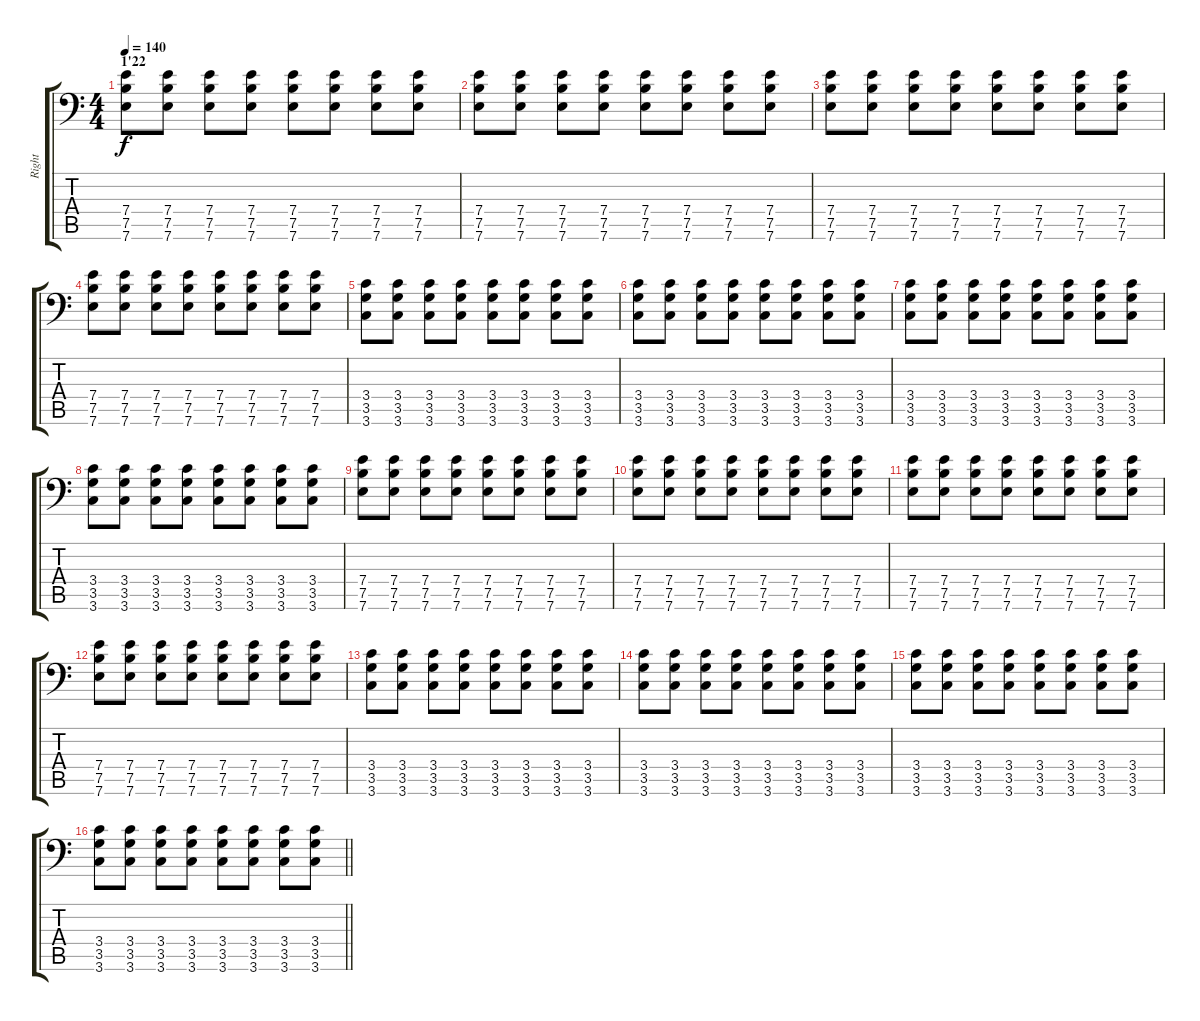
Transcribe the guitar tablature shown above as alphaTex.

\track ("Right" "Right") {instrument distortionguitar}
\staff {score tabs}
\tuning (B3 Gb3 D3 A2 E2 A1) {hide}
\ts (4 4)
\section ("" "1'22")
\tempo 140
\clef f4
\ks c
(7.4 7.5 7.6).8{dy f} (7.4 7.5 7.6).8 (7.4 7.5 7.6).8 (7.4 7.5 7.6).8 (7.4 7.5 7.6).8 (7.4 7.5 7.6).8 (7.4 7.5 7.6).8 (7.4 7.5 7.6).8 |
(7.4 7.5 7.6).8 (7.4 7.5 7.6).8 (7.4 7.5 7.6).8 (7.4 7.5 7.6).8 (7.4 7.5 7.6).8 (7.4 7.5 7.6).8 (7.4 7.5 7.6).8 (7.4 7.5 7.6).8 |
(7.4 7.5 7.6).8 (7.4 7.5 7.6).8 (7.4 7.5 7.6).8 (7.4 7.5 7.6).8 (7.4 7.5 7.6).8 (7.4 7.5 7.6).8 (7.4 7.5 7.6).8 (7.4 7.5 7.6).8 |
(7.4 7.5 7.6).8 (7.4 7.5 7.6).8 (7.4 7.5 7.6).8 (7.4 7.5 7.6).8 (7.4 7.5 7.6).8 (7.4 7.5 7.6).8 (7.4 7.5 7.6).8 (7.4 7.5 7.6).8 |
(3.4 3.5 3.6).8 (3.4 3.5 3.6).8 (3.4 3.5 3.6).8 (3.4 3.5 3.6).8 (3.4 3.5 3.6).8 (3.4 3.5 3.6).8 (3.4 3.5 3.6).8 (3.4 3.5 3.6).8 |
(3.4 3.5 3.6).8 (3.4 3.5 3.6).8 (3.4 3.5 3.6).8 (3.4 3.5 3.6).8 (3.4 3.5 3.6).8 (3.4 3.5 3.6).8 (3.4 3.5 3.6).8 (3.4 3.5 3.6).8 |
(3.4 3.5 3.6).8 (3.4 3.5 3.6).8 (3.4 3.5 3.6).8 (3.4 3.5 3.6).8 (3.4 3.5 3.6).8 (3.4 3.5 3.6).8 (3.4 3.5 3.6).8 (3.4 3.5 3.6).8 |
(3.4 3.5 3.6).8 (3.4 3.5 3.6).8 (3.4 3.5 3.6).8 (3.4 3.5 3.6).8 (3.4 3.5 3.6).8 (3.4 3.5 3.6).8 (3.4 3.5 3.6).8 (3.4 3.5 3.6).8 |
(7.4 7.5 7.6).8 (7.4 7.5 7.6).8 (7.4 7.5 7.6).8 (7.4 7.5 7.6).8 (7.4 7.5 7.6).8 (7.4 7.5 7.6).8 (7.4 7.5 7.6).8 (7.4 7.5 7.6).8 |
(7.4 7.5 7.6).8 (7.4 7.5 7.6).8 (7.4 7.5 7.6).8 (7.4 7.5 7.6).8 (7.4 7.5 7.6).8 (7.4 7.5 7.6).8 (7.4 7.5 7.6).8 (7.4 7.5 7.6).8 |
(7.4 7.5 7.6).8 (7.4 7.5 7.6).8 (7.4 7.5 7.6).8 (7.4 7.5 7.6).8 (7.4 7.5 7.6).8 (7.4 7.5 7.6).8 (7.4 7.5 7.6).8 (7.4 7.5 7.6).8 |
(7.4 7.5 7.6).8 (7.4 7.5 7.6).8 (7.4 7.5 7.6).8 (7.4 7.5 7.6).8 (7.4 7.5 7.6).8 (7.4 7.5 7.6).8 (7.4 7.5 7.6).8 (7.4 7.5 7.6).8 |
(3.4 3.5 3.6).8 (3.4 3.5 3.6).8 (3.4 3.5 3.6).8 (3.4 3.5 3.6).8 (3.4 3.5 3.6).8 (3.4 3.5 3.6).8 (3.4 3.5 3.6).8 (3.4 3.5 3.6).8 |
(3.4 3.5 3.6).8 (3.4 3.5 3.6).8 (3.4 3.5 3.6).8 (3.4 3.5 3.6).8 (3.4 3.5 3.6).8 (3.4 3.5 3.6).8 (3.4 3.5 3.6).8 (3.4 3.5 3.6).8 |
(3.4 3.5 3.6).8 (3.4 3.5 3.6).8 (3.4 3.5 3.6).8 (3.4 3.5 3.6).8 (3.4 3.5 3.6).8 (3.4 3.5 3.6).8 (3.4 3.5 3.6).8 (3.4 3.5 3.6).8 |
\barLineRight lightlight
(3.4 3.5 3.6).8 (3.4 3.5 3.6).8 (3.4 3.5 3.6).8 (3.4 3.5 3.6).8 (3.4 3.5 3.6).8 (3.4 3.5 3.6).8 (3.4 3.5 3.6).8 (3.4 3.5 3.6).8
